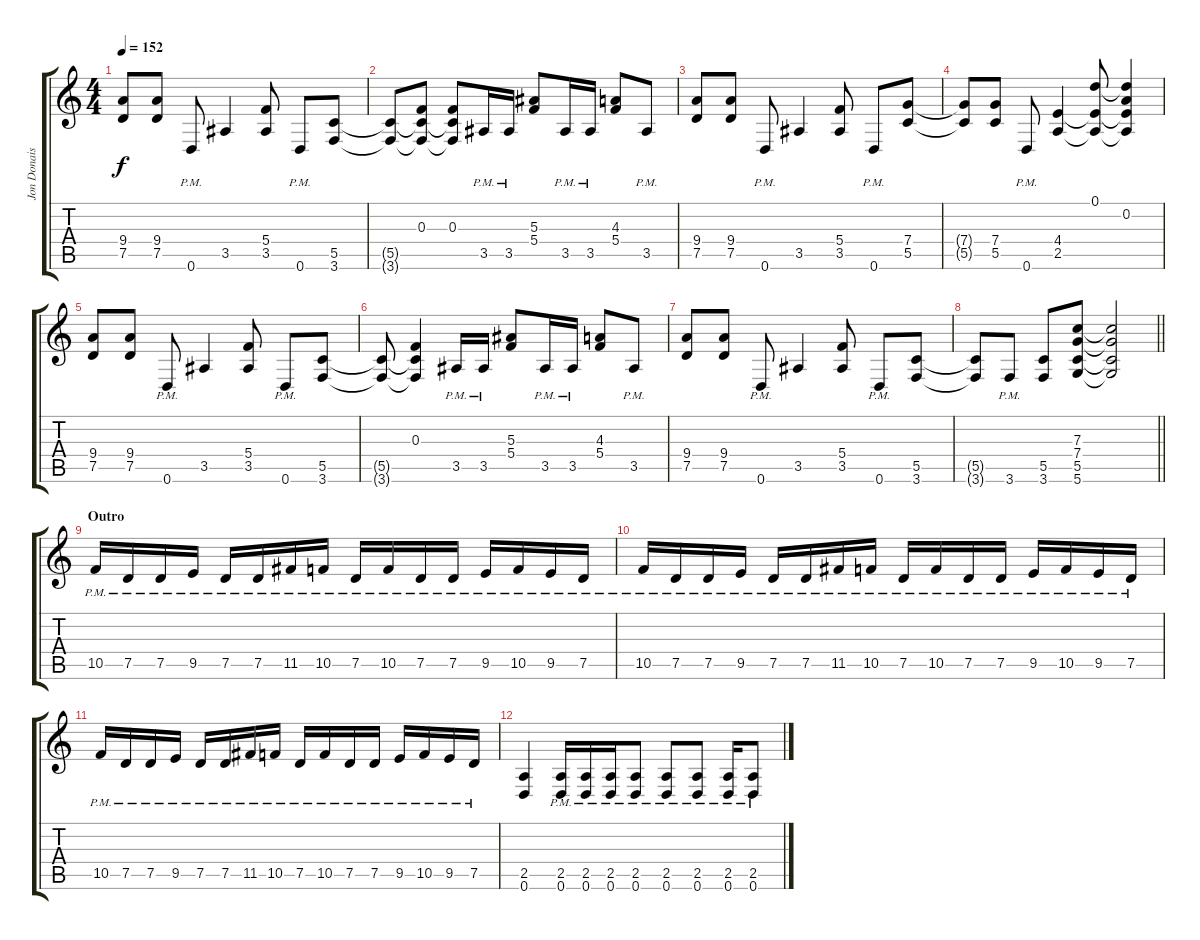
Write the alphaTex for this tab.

\track ("Jon Donais" "Jon Donais") {instrument distortionguitar}
\staff {score tabs}
\tuning (D4 A3 F3 C3 G2 D2) {hide}
\ts (4 4)
\tempo 152
\clef g2
\ks c
(9.4 7.5).8{dy f} (9.4 7.5).8 0.6{pm}.8 3.5.4 (5.4 3.5).8 0.6{pm}.8 (5.5 3.6).8 |
(5.5{t} 3.6{t}).8 (0.3 5.5{t} 3.6{t}).8 (0.3 5.5{t} 3.6{t}).8 3.5{pm}.16 3.5{pm}.16 (5.3 5.4).8 3.5{pm}.16 3.5{pm}.16 (4.3 5.4).8 3.5{pm}.8 |
(9.4 7.5).8 (9.4 7.5).8 0.6{pm}.8 3.5.4 (5.4 3.5).8 0.6{pm}.8 (7.4 5.5).8 |
(7.4{t} 5.5{t}).8 (7.4 5.5).8 0.6{pm}.8 (4.4 2.5).4 (0.1 4.4{t} 2.5{t}).8 (0.1{t} 0.2 4.4{t} 2.5{t}).4 |
(9.4 7.5).8 (9.4 7.5).8 0.6{pm}.8 3.5.4 (5.4 3.5).8 0.6{pm}.8 (5.5 3.6).8 |
(5.5{t} 3.6{t}).8 (0.3 5.5{t} 3.6{t}).4 3.5{pm}.16 3.5{pm}.16 (5.3 5.4).8 3.5{pm}.16 3.5{pm}.16 (4.3 5.4).8 3.5{pm}.8 |
(9.4 7.5).8 (9.4 7.5).8 0.6{pm}.8 3.5.4 (5.4 3.5).8 0.6{pm}.8 (5.5 3.6).8 |
\barLineRight lightlight
(5.5{t} 3.6{t}).8 3.6{pm}.8 (5.5 3.6).8 (7.3 7.4 5.5 5.6).8 (7.3{t} 7.4{t} 5.5{t} 5.6{t}).2 |
\section ("" "Outro")
10.5{pm}.16 7.5{pm}.16 7.5{pm}.16 9.5{pm}.16 7.5{pm}.16 7.5{pm}.16 11.5{pm}.16 10.5{pm}.16 7.5{pm}.16 10.5{pm}.16 7.5{pm}.16 7.5{pm}.16 9.5{pm}.16 10.5{pm}.16 9.5{pm}.16 7.5{pm}.16 |
10.5{pm}.16 7.5{pm}.16 7.5{pm}.16 9.5{pm}.16 7.5{pm}.16 7.5{pm}.16 11.5{pm}.16 10.5{pm}.16 7.5{pm}.16 10.5{pm}.16 7.5{pm}.16 7.5{pm}.16 9.5{pm}.16 10.5{pm}.16 9.5{pm}.16 7.5{pm}.16 |
10.5{pm}.16 7.5{pm}.16 7.5{pm}.16 9.5{pm}.16 7.5{pm}.16 7.5{pm}.16 11.5{pm}.16 10.5{pm}.16 7.5{pm}.16 10.5{pm}.16 7.5{pm}.16 7.5{pm}.16 9.5{pm}.16 10.5{pm}.16 9.5{pm}.16 7.5{pm}.16 |
(2.5 0.6).4 (2.5{pm} 0.6{pm}).16 (2.5{pm} 0.6{pm}).16 (2.5{pm} 0.6{pm}).16 (2.5{pm} 0.6{pm}).8 (2.5{pm} 0.6{pm}).8 (2.5{pm} 0.6{pm}).8 (2.5{pm} 0.6{pm}).16 (2.5{pm} 0.6{pm}).8
